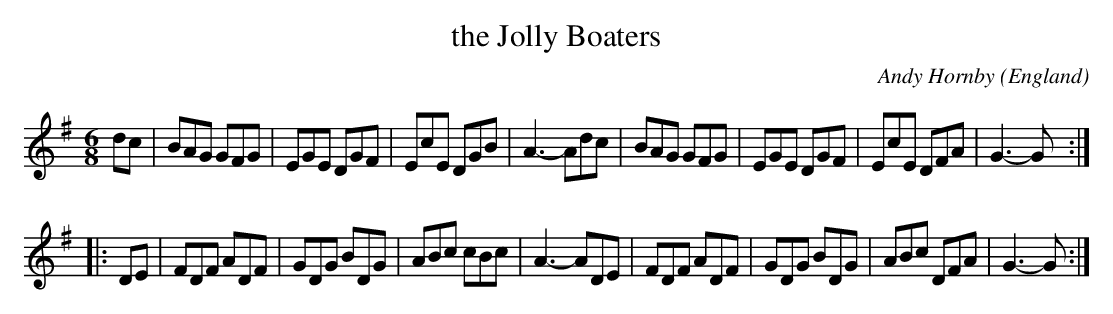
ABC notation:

X:1
T:the Jolly Boaters
C:Andy Hornby
M:6/8
O:England
K:G
dc|\
BAG GFG|EGE DGF| EcE DGB|A3- Adc|\
BAG GFG| EGE DGF| EcE DFA| G3- G :|
|: DE|\
FDF ADF|GDG BDG|ABc cBc|A3- ADE|\
FDF ADF|GDG BDG|ABc DFA|G3- G:|
